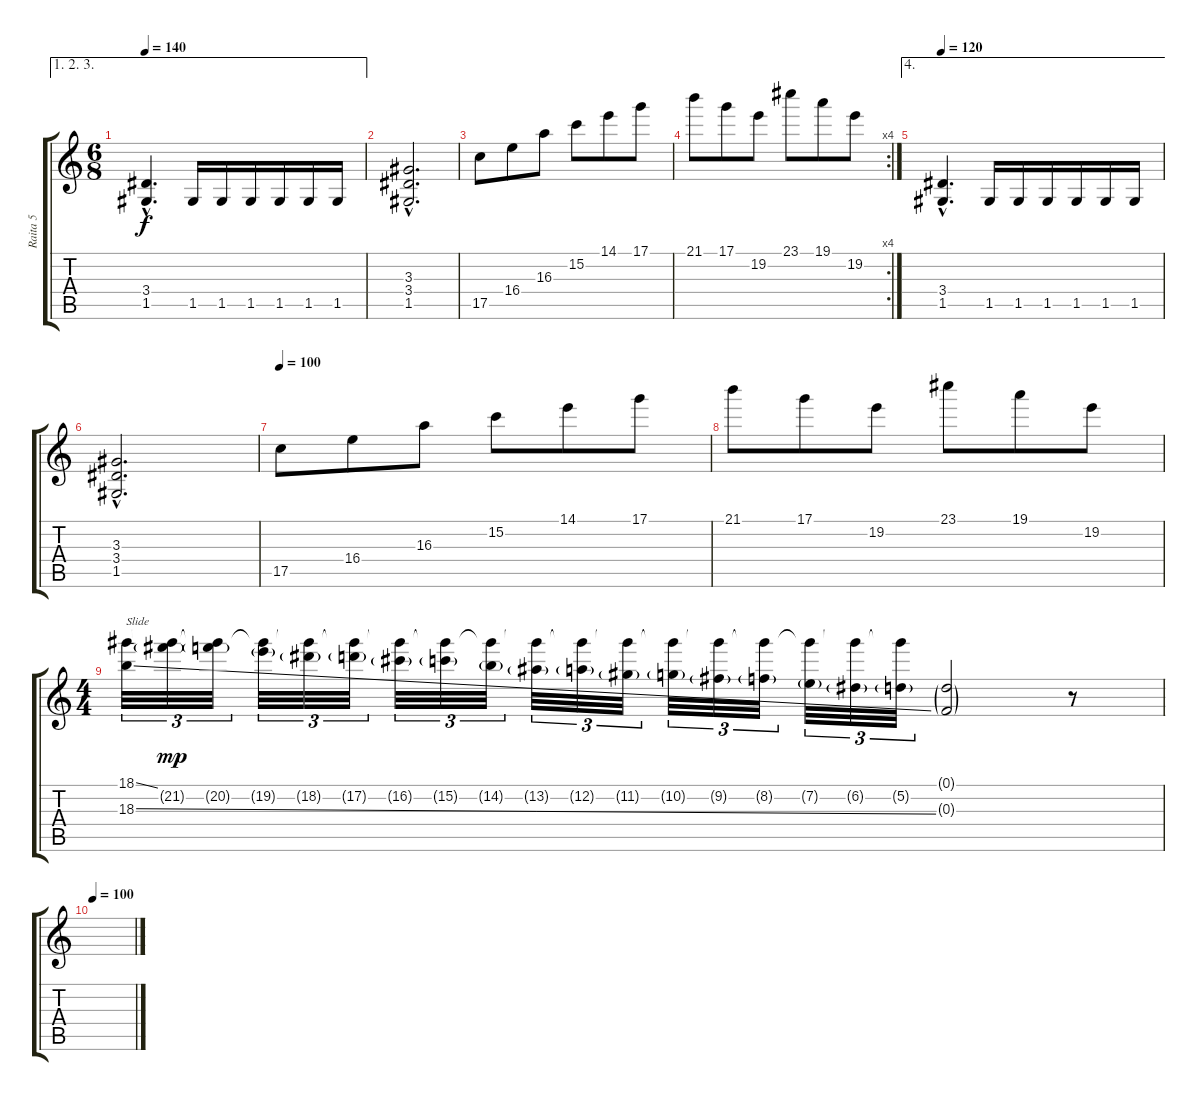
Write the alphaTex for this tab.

\track ("Raita 5" "Raita 5") {instrument overdrivenguitar}
\staff {score tabs}
\tuning (D4 A3 F3 C3 G2 D2) {hide}
\ae (1 2 3)
\ts (6 8)
\tempo 140
\clef g2
\ks c
(3.4{hac} 1.5{hac}).4{d dy f} 1.5.16 1.5.16 1.5.16 1.5.16 1.5.16 1.5.16 |
(3.3{hac} 3.4{hac} 1.5{hac}).2{d} |
17.5.8 16.4.8 16.3.8 15.2.8 14.1.8 17.1.8 |
\rc 4
21.1.8 17.1.8 19.2.8 23.1.8 19.1.8 19.2.8 |
\ae 4
\tempo 120
(3.4{hac} 1.5{hac}).4{d} 1.5.16 1.5.16 1.5.16 1.5.16 1.5.16 1.5.16 |
(3.3{hac} 3.4{hac} 1.5{hac}).2{d} |
\tempo 100
17.5.8 16.4.8 16.3.8 15.2.8 14.1.8 17.1.8 |
21.1.8 17.1.8 19.2.8 23.1.8 19.1.8 19.2.8 |
\ts (4 4)
(18.1{ss} 18.3{ss}).32{tu (3 2) txt "Slide"} (18.1{t} 21.2{g}).32{tu (3 2) dy mp} (18.1{t} 20.2{g}).32{tu (3 2)} (18.1{t} 19.2{g}).32{tu (3 2)} (18.1{t} 18.2{g}).32{tu (3 2)} (18.1{t} 17.2{g}).32{tu (3 2)} (18.1{t} 16.2{g}).32{tu (3 2)} (18.1{t} 15.2{g}).32{tu (3 2)} (18.1{t} 14.2{g}).32{tu (3 2)} (18.1{t} 13.2{g}).32{tu (3 2)} (18.1{t} 12.2{g}).32{tu (3 2)} (18.1{t} 11.2{g}).32{tu (3 2)} (18.1{t} 10.2{g}).32{tu (3 2)} (18.1{t} 9.2{g}).32{tu (3 2)} (18.1{t} 8.2{g}).32{tu (3 2)} (18.1{t} 7.2{g}).32{tu (3 2)} (18.1{t} 6.2{g}).32{tu (3 2)} (18.1{t} 5.2{g}).32{tu (3 2)} (0.1{g} 0.3{g}).2 r.8 |
\tempo 100
